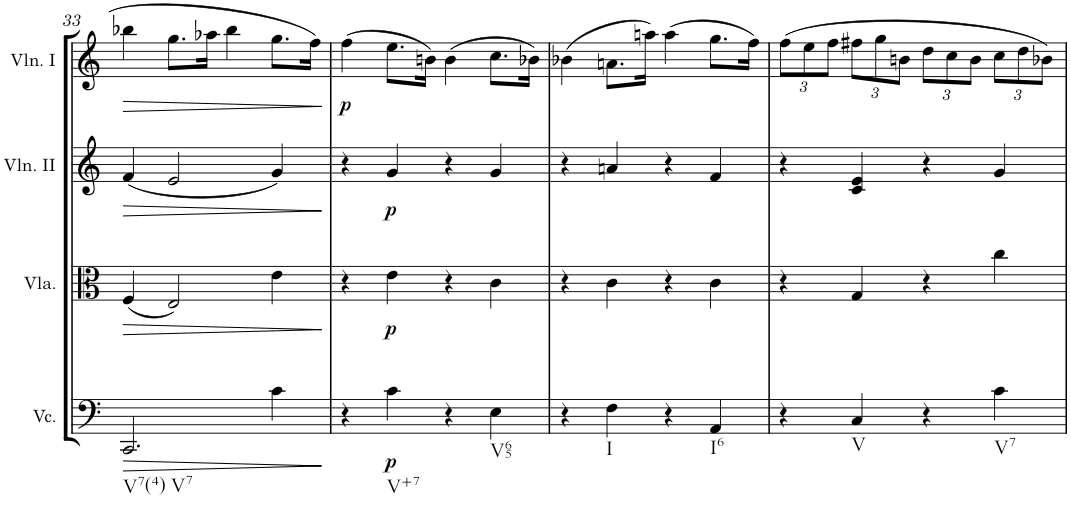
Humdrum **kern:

**kern	**dynam	**kern	**dynam	**kern	**dynam	**kern	**dynam
*part4	*part4	*part3	*part3	*part2	*part2	*part1	*part1
*staff4	*staff4	*staff3	*staff3	*staff2	*staff2	*staff1	*staff1
*I"Violoncello	*	*I"Viola	*	*I"Violin II	*	*I"Violin I	*
*I'Vc.	*	*I'Vla.	*	*I'Vln. II	*	*I'Vln. I	*
!!LO:PB:g=z
*clefC4	*	*clefC3	*	*clefG2	*	*clefG2	*
*k[]	*	*k[]	*	*k[]	*	*k[]	*
*M4/4	*	*M4/4	*	*M4/4	*	*M4/4	*
*met(c)	*	*met(c)	*	*met(c)	*	*met(c)	*
=33	=33	=33	=33	=33	=33	=33	=33
!LO:TX:b:t=V7(4)	!	!	!	!	!	!	!
!LO:TX:b:t=V7	!	!	!	!	!	!	!
!	!LO:HP:b	!	!LO:HP:b	!	!LO:HP:b	!	!LO:HP:b
2.CC/	>	(4F/	>	(4f/	>	4bb-X\	>
.	.	2E/)	.	2e/	.	8.gg\L	.
.	.	.	.	.	.	16aa-X\Jk	.
.	.	.	.	.	.	4bb-\	.
4c\	.	4e\	.	4g/)	.	8.gg\L	.
.	.	.	.	.	.	16ff\Jk	.
.	]	.	]	.	]	.	]
=34	=34	=34	=34	=34	=34	=34	=34
!	!	!	!	!	!	!	!LO:DY:b
4r	.	4r	.	4r	.	(4ff\	p
!LO:TX:b:t=V+7	!	!	!	!	!	!	!
!	!LO:DY:b	!	!LO:DY:b	!	!LO:DY:b	!	!
4c\	p	4e\	p	4g/	p	8.ee\L	.
.	.	.	.	.	.	16bn\Jk)	.
4r	.	4r	.	4r	.	(4b\	.
!LO:TX:b:t=V65	!	!	!	!	!	!	!
4E\	.	4c\	.	4g/	.	8.cc\L	.
.	.	.	.	.	.	16b-X\Jk)	.
=35	=35	=35	=35	=35	=35	=35	=35
4r	.	4r	.	4r	.	(4b-X\	.
!LO:TX:b:t=I	!	!	!	!	!	!	!
4F\	.	4c\	.	4an/	.	8.an\L	.
.	.	.	.	.	.	16aan\Jk)	.
4r	.	4r	.	4r	.	(4aa\	.
!LO:TX:b:t=I6	!	!	!	!	!	!	!
4AA/	.	4c\	.	4f/	.	8.gg\L	.
.	.	.	.	.	.	16ff\Jk)	.
=36	=36	=36	=36	=36	=36	=36	=36
*	*	*	*	*	*	*Xbrackettup	*
4r	.	4r	.	4r	.	(12ff\L	.
.	.	.	.	.	.	12ee\	.
.	.	.	.	.	.	12ff\J	.
!LO:TX:b:t=V	!	!	!	!	!	!	!
4C/	.	4G/	.	4c/ 4e/	.	12ff#X\L	.
.	.	.	.	.	.	12gg\	.
.	.	.	.	.	.	12bn\J	.
4r	.	4r	.	4r	.	12dd\L	.
.	.	.	.	.	.	12cc\	.
.	.	.	.	.	.	12b\J	.
!LO:TX:b:t=V7	!	!	!	!	!	!	!
4c\	.	4cc\	.	4g/	.	12cc\L	.
.	.	.	.	.	.	12dd\	.
.	.	.	.	.	.	12b-X\J)	.
=	=	=	=	=	=	=	=
*-	*-	*-	*-	*-	*-	*-	*-
